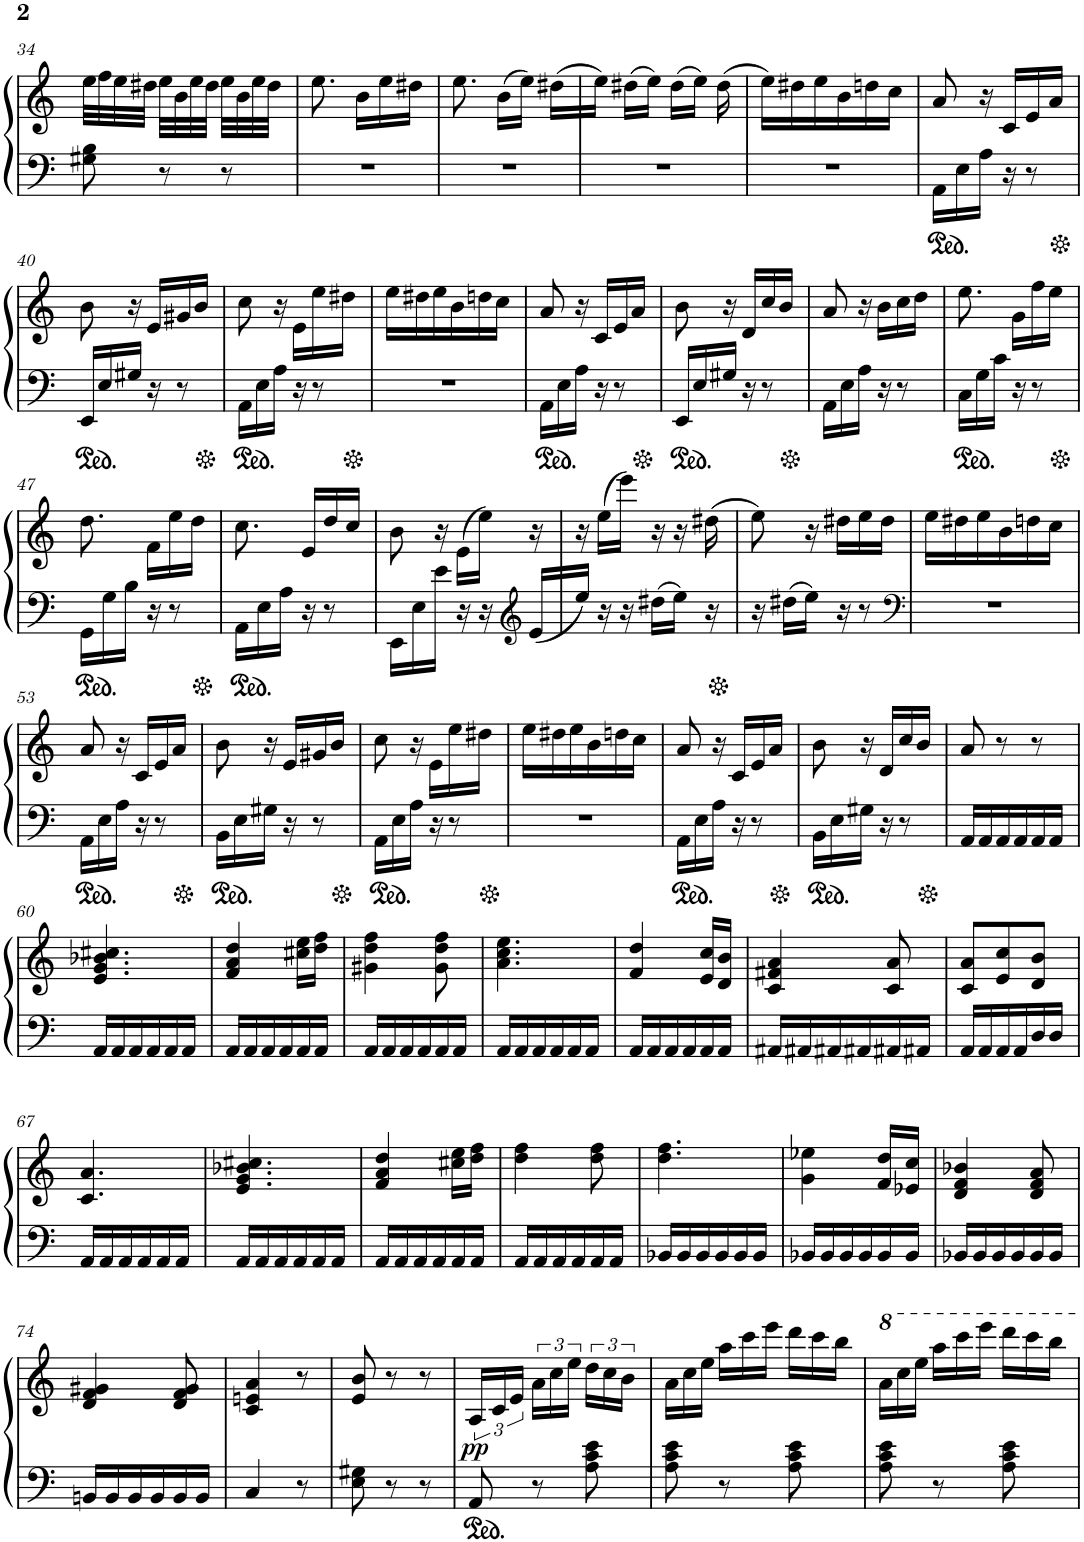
**kern	**kern	**dynam
*part1	*part1	*part1
*staff2	*staff1	*staff1/2
*I"Piano	*	*
*I'Pno.	*	*
!!LO:PB:g=z
*clefF4	*clefG2	*
*k[]	*k[]	*
*M3/8	*M3/8	*
=34	=34	=34
8G#X\ 8B\	32ee\LLL	.
.	32ff\	.
.	32ee\	.
.	32dd#X\JJJ	.
8r	32ee\LLL	.
.	32b\	.
.	32ee\	.
.	32dd#\JJJ	.
8r	32ee\LLL	.
.	32b\	.
.	32ee\	.
.	32dd#\JJJ	.
=35	=35	=35
4.r	8.ee\	.
.	16b\LL	.
.	16ee\	.
.	16dd#X\JJ	.
=36	=36	=36
4.r	8.ee\	.
.	(16b\LL	.
.	16ee\JJ)	.
.	(16dd#X\LL	.
=37	=37	=37
4.r	16ee\JJ)	.
.	(16dd#X\LL	.
.	16ee\JJ)	.
.	(16dd#\LL	.
.	16ee\JJ)	.
.	(16dd#\	.
=38	=38	=38
4.r	16ee\LL)	.
.	16dd#X\	.
.	16ee\	.
.	16b\	.
.	16ddn\	.
.	16cc\JJ	.
=39	=39	=39
16AA\LL	8a/	.
16E\	.	.
16A\JJ	16r	.
16r	16c/LL	.
8r	16e/	.
.	16a/JJ	.
!!LO:LB:g=z
=40	=40	=40
16EE/LL	8b\	.
16E/	.	.
16G#X/JJ	16r	.
16r	16e/LL	.
8r	16g#X/	.
.	16b/JJ	.
=41	=41	=41
16AA\LL	8cc\	.
16E\	.	.
16A\JJ	16r	.
16r	16e\LL	.
8r	16ee\	.
.	16dd#X\JJ	.
=42	=42	=42
4.r	16ee\LL	.
.	16dd#X\	.
.	16ee\	.
.	16b\	.
.	16ddn\	.
.	16cc\JJ	.
=43	=43	=43
16AA\LL	8a/	.
16E\	.	.
16A\JJ	16r	.
16r	16c/LL	.
8r	16e/	.
.	16a/JJ	.
=44	=44	=44
16EE/LL	8b\	.
16E/	.	.
16G#X/JJ	16r	.
16r	16d/LL	.
8r	16cc/	.
.	16b/JJ	.
=45	=45	=45
16AA\LL	8a/	.
16E\	.	.
16A\JJ	16r	.
16r	16b\LL	.
8r	16cc\	.
.	16dd\JJ	.
=46	=46	=46
16C\LL	8.ee\	.
16G\	.	.
16c\JJ	.	.
16r	16g\LL	.
8r	16ff\	.
.	16ee\JJ	.
!!LO:LB:g=z
=47	=47	=47
16GG\LL	8.dd\	.
16G\	.	.
16B\JJ	.	.
16r	16f\LL	.
8r	16ee\	.
.	16dd\JJ	.
=48	=48	=48
16AA\LL	8.cc\	.
16E\	.	.
16A\JJ	.	.
16r	16e/LL	.
8r	16dd/	.
.	16cc/JJ	.
=49	=49	=49
16EE\LL	8b\	.
16E\	.	.
16e\JJ	16r	.
16r	(16e\LL	.
16r	16ee\JJ)	.
*clefG2	*	*
16e/LL	16r	.
=50	=50	=50
16ee/JJ	16r	.
16r	(16ee\LL	.
16r	16eee\JJ)	.
16dd#X\LL	16r	.
16ee\JJ	16r	.
16r	(16dd#X\	.
=51	=51	=51
16r	8ee\)	.
16dd#X\LL	.	.
16ee\JJ	16r	.
16r	16dd#X\LL	.
8r	16ee\	.
.	16dd#\JJ	.
=52	=52	=52
*clefF4	*	*
4.r	16ee\LL	.
.	16dd#X\	.
.	16ee\	.
.	16b\	.
.	16ddn\	.
.	16cc\JJ	.
!!LO:LB:g=z
=53	=53	=53
16AA\LL	8a/	.
16E\	.	.
16A\JJ	16r	.
16r	16c/LL	.
8r	16e/	.
.	16a/JJ	.
=54	=54	=54
16BB\LL	8b\	.
16E\	.	.
16G#X\JJ	16r	.
16r	16e/LL	.
8r	16g#X/	.
.	16b/JJ	.
=55	=55	=55
16AA\LL	8cc\	.
16E\	.	.
16A\JJ	16r	.
16r	16e\LL	.
8r	16ee\	.
.	16dd#X\JJ	.
=56	=56	=56
4.r	16ee\LL	.
.	16dd#X\	.
.	16ee\	.
.	16b\	.
.	16ddn\	.
.	16cc\JJ	.
=57	=57	=57
16AA\LL	8a/	.
16E\	.	.
16A\JJ	16r	.
16r	16c/LL	.
8r	16e/	.
.	16a/JJ	.
=58	=58	=58
16BB\LL	8b\	.
16E\	.	.
16G#X\JJ	16r	.
16r	16d/LL	.
8r	16cc/	.
.	16b/JJ	.
=59	=59	=59
16AA/LL	8a/	.
16AA/	.	.
16AA/	8r	.
16AA/	.	.
16AA/	8r	.
16AA/JJ	.	.
!!LO:LB:g=z
=60	=60	=60
16AA/LL	4.e/ 4.g/ 4.b-X/ 4.cc#X/	.
16AA/	.	.
16AA/	.	.
16AA/	.	.
16AA/	.	.
16AA/JJ	.	.
=61	=61	=61
16AA/LL	4f/ 4a/ 4dd/	.
16AA/	.	.
16AA/	.	.
16AA/	.	.
16AA/	16cc#X\ 16ee\LL	.
16AA/JJ	16dd\ 16ff\JJ	.
=62	=62	=62
16AA/LL	4g#X\ 4dd\ 4ff\	.
16AA/	.	.
16AA/	.	.
16AA/	.	.
16AA/	8g#\ 8dd\ 8ff\	.
16AA/JJ	.	.
=63	=63	=63
16AA/LL	4.a\ 4.cc\ 4.ee\	.
16AA/	.	.
16AA/	.	.
16AA/	.	.
16AA/	.	.
16AA/JJ	.	.
=64	=64	=64
16AA/LL	4f/ 4dd/	.
16AA/	.	.
16AA/	.	.
16AA/	.	.
16AA/	16e/ 16cc/LL	.
16AA/JJ	16d/ 16b/JJ	.
=65	=65	=65
16AA#X/LL	4c/ 4f#X/ 4a/	.
16AA#X/	.	.
16AA#X/	.	.
16AA#X/	.	.
16AA#X/	8c/ 8a/	.
16AA#X/JJ	.	.
=66	=66	=66
16AA/LL	8c/ 8a/L	.
16AA/	.	.
16AA/	8e/ 8cc/	.
16AA/	.	.
16D/	8d/ 8b/J	.
16D/JJ	.	.
!!LO:LB:g=z
=67	=67	=67
16AA/LL	4.c/ 4.a/	.
16AA/	.	.
16AA/	.	.
16AA/	.	.
16AA/	.	.
16AA/JJ	.	.
=68	=68	=68
16AA/LL	4.e/ 4.g/ 4.b-X/ 4.cc#X/	.
16AA/	.	.
16AA/	.	.
16AA/	.	.
16AA/	.	.
16AA/JJ	.	.
=69	=69	=69
16AA/LL	4f/ 4a/ 4dd/	.
16AA/	.	.
16AA/	.	.
16AA/	.	.
16AA/	16cc#X\ 16ee\LL	.
16AA/JJ	16dd\ 16ff\JJ	.
=70	=70	=70
16AA/LL	4dd\ 4ff\	.
16AA/	.	.
16AA/	.	.
16AA/	.	.
16AA/	8dd\ 8ff\	.
16AA/JJ	.	.
=71	=71	=71
16BB-X/LL	4.dd\ 4.ff\	.
16BB-/	.	.
16BB-/	.	.
16BB-/	.	.
16BB-/	.	.
16BB-/JJ	.	.
=72	=72	=72
16BB-X/LL	4g\ 4ee-X\	.
16BB-/	.	.
16BB-/	.	.
16BB-/	.	.
16BB-/	16f/ 16dd/LL	.
16BB-/JJ	16e-X/ 16cc/JJ	.
=73	=73	=73
16BB-X/LL	4d/ 4f/ 4b-X/	.
16BB-/	.	.
16BB-/	.	.
16BB-/	.	.
16BB-/	8d/ 8f/ 8a/	.
16BB-/JJ	.	.
!!LO:LB:g=z
=74	=74	=74
16BBn/LL	4d/ 4f/ 4g#X/	.
16BB/	.	.
16BB/	.	.
16BB/	.	.
16BB/	8d/ 8f/ 8g#/	.
16BB/JJ	.	.
=75	=75	=75
4C/	4c/ 4en/ 4a/	.
8r	8r	.
=76	=76	=76
8E\ 8G#X\	8e/ 8b/	.
8r	8r	.
8r	8r	.
=77	=77	=77
!	!	!LO:DY:b
8AA/	24A/LL	pp
.	24c/	.
.	24e/JJ	.
8r	24a\LL	.
.	24cc\	.
.	24ee\JJ	.
8A\ 8c\ 8e\	24dd\LL	.
.	24cc\	.
.	24b\JJ	.
=78	=78	=78
*	*Xtuplet	*
8A\ 8c\ 8e\	24a\LL	.
.	24cc\	.
.	24ee\JJ	.
8r	24aa\LL	.
.	24ccc\	.
.	24eee\JJ	.
8A\ 8c\ 8e\	24ddd\LL	.
.	24ccc\	.
.	24bb\JJ	.
=79	=79	=79
8A\ 8c\ 8e\	24aa\LL	.
.	24ccc\	.
.	24eee\JJ	.
8r	24aaa\LL	.
.	24cccc\	.
.	24eeee\JJ	.
8A\ 8c\ 8e\	24dddd\LL	.
.	24cccc\	.
.	24bbb\JJ	.
=	=	=
*-	*-	*-
